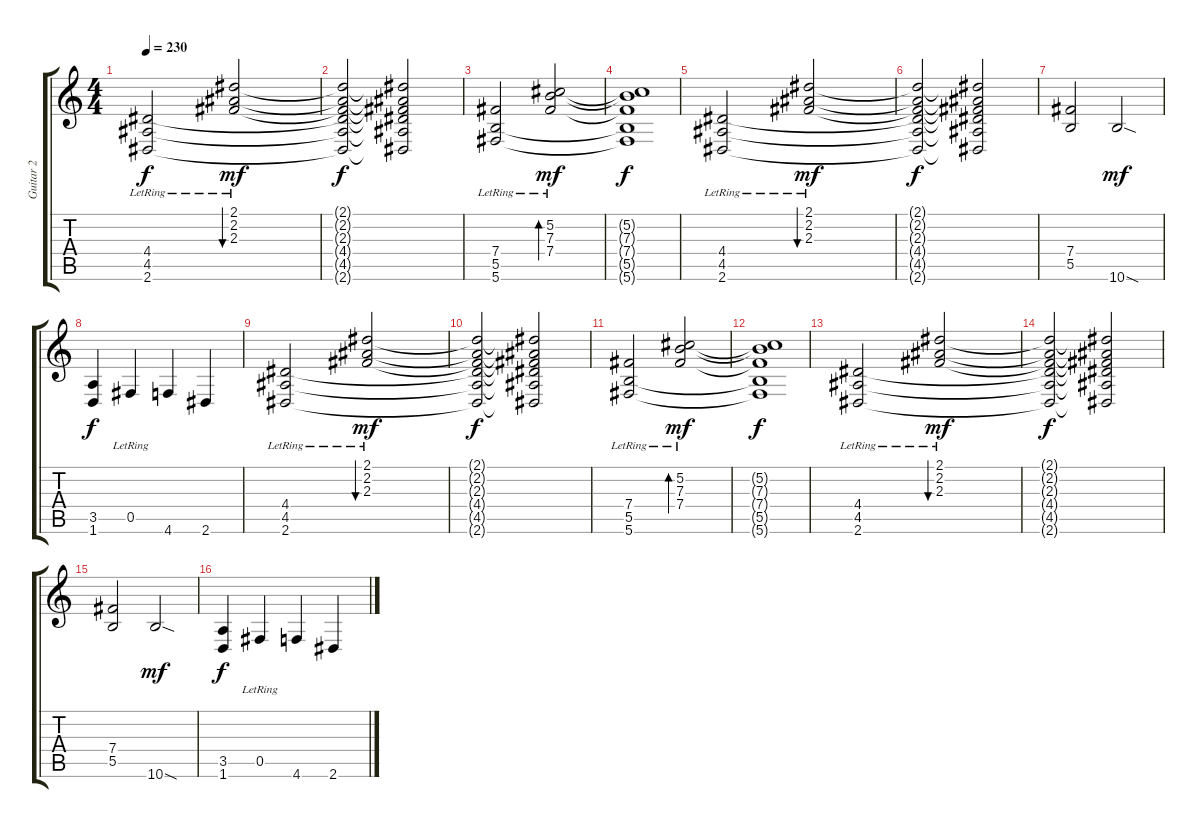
\track ("Guitar 2" "Guitar 2") {instrument distortionguitar}
\staff {score tabs}
\tuning (Db4 Ab3 E3 B2 Gb2 Db2) {hide}
\ts (4 4)
\tempo 230
\clef g2
\ks c
(4.4{lr} 4.5{lr} 2.6{lr}).2{dy f} (2.1{lr} 2.2{lr} 2.3{lr}).2{bu 480 dy mf} |
(2.1{t} 2.2{t} 2.3{t} 4.4{t} 4.5{t} 2.6{t}).2{dy f} (2.1{t} 2.2{t} 2.3{t} 4.4{t} 4.5{t} 2.6{t}).2 |
(7.4{lr} 5.5{lr} 5.6{lr}).2 (5.2{lr} 7.3{lr} 7.4{lr}).2{bd 480 dy mf} |
(5.2{t} 7.3{t} 7.4{t} 5.5{t} 5.6{t}).1{dy f} |
(4.4{lr} 4.5{lr} 2.6{lr}).2 (2.1{lr} 2.2{lr} 2.3{lr}).2{bu 480 dy mf} |
(2.1{t} 2.2{t} 2.3{t} 4.4{t} 4.5{t} 2.6{t}).2{dy f} (2.1{t} 2.2{t} 2.3{t} 4.4{t} 4.5{t} 2.6{t}).2 |
(7.4 5.5).2 10.6{sod}.2{dy mf} |
(3.5 1.6).4{dy f} 0.5{lr}.4 4.6.4 2.6.4 |
(4.4{lr} 4.5{lr} 2.6{lr}).2 (2.1{lr} 2.2{lr} 2.3{lr}).2{bu 480 dy mf} |
(2.1{t} 2.2{t} 2.3{t} 4.4{t} 4.5{t} 2.6{t}).2{dy f} (2.1{t} 2.2{t} 2.3{t} 4.4{t} 4.5{t} 2.6{t}).2 |
(7.4{lr} 5.5{lr} 5.6{lr}).2 (5.2{lr} 7.3{lr} 7.4{lr}).2{bd 480 dy mf} |
(5.2{t} 7.3{t} 7.4{t} 5.5{t} 5.6{t}).1{dy f} |
(4.4{lr} 4.5{lr} 2.6{lr}).2 (2.1{lr} 2.2{lr} 2.3{lr}).2{bu 480 dy mf} |
(2.1{t} 2.2{t} 2.3{t} 4.4{t} 4.5{t} 2.6{t}).2{dy f} (2.1{t} 2.2{t} 2.3{t} 4.4{t} 4.5{t} 2.6{t}).2 |
(7.4 5.5).2 10.6{sod}.2{dy mf} |
(3.5 1.6).4{dy f} 0.5{lr}.4 4.6.4 2.6.4
